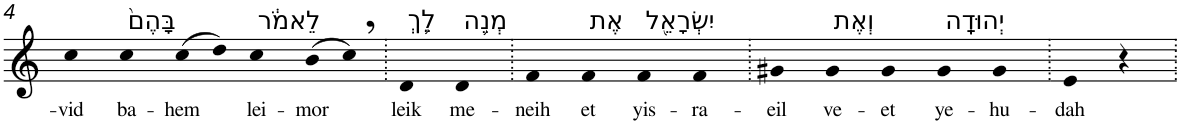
**kern	**text
*part1	*part1
*staff1	*staff1
*I"Piano	*
*I'Pno	*
!!LO:PB:g=z
*clefG2	*
*k[]	*
=4	=4
!	!LO:LY:b
4cc	-vid
!LO:TX:a:t=בָּהֶם֙	!
!	!LO:LY:b
4cc	ba-
!	!LO:LY:b
(>8cc	-hem
8dd)	.
!LO:TX:a:t=לֵאמֹ֔ר	!
!	!LO:LY:b
4cc	lei-
!	!LO:LY:b
(>8b	-mor
8cc,)	.
=5.	=5.
!LO:TX:a:t=לֵ֛ךְ	!
!	!LO:LY:b
4d	leik
!LO:TX:a:t=מְנֵ֥ה	!
!	!LO:LY:b
4d	me-
=6.	=6.
!	!LO:LY:b
4f	-neih
!LO:TX:a:t=אֶת	!
!	!LO:LY:b
4f	et
!LO:TX:a:t=יִשְׂרָאֵ֖ל	!
!	!LO:LY:b
4f	yis-
!	!LO:LY:b
4f	-ra-
=7.	=7.
!	!LO:LY:b
4g#X	-eil
!LO:TX:a:t=וְאֶת	!
!	!LO:LY:b
4g#	ve-
!	!LO:LY:b
4g#	-et
!LO:TX:a:t=יְהוּדָֽה	!
!	!LO:LY:b
4g#	ye-
!	!LO:LY:b
4g#	-hu-
=8.	=8.
!	!LO:LY:b
4e	-dah
4r	.
=.	=.
*-	*-
